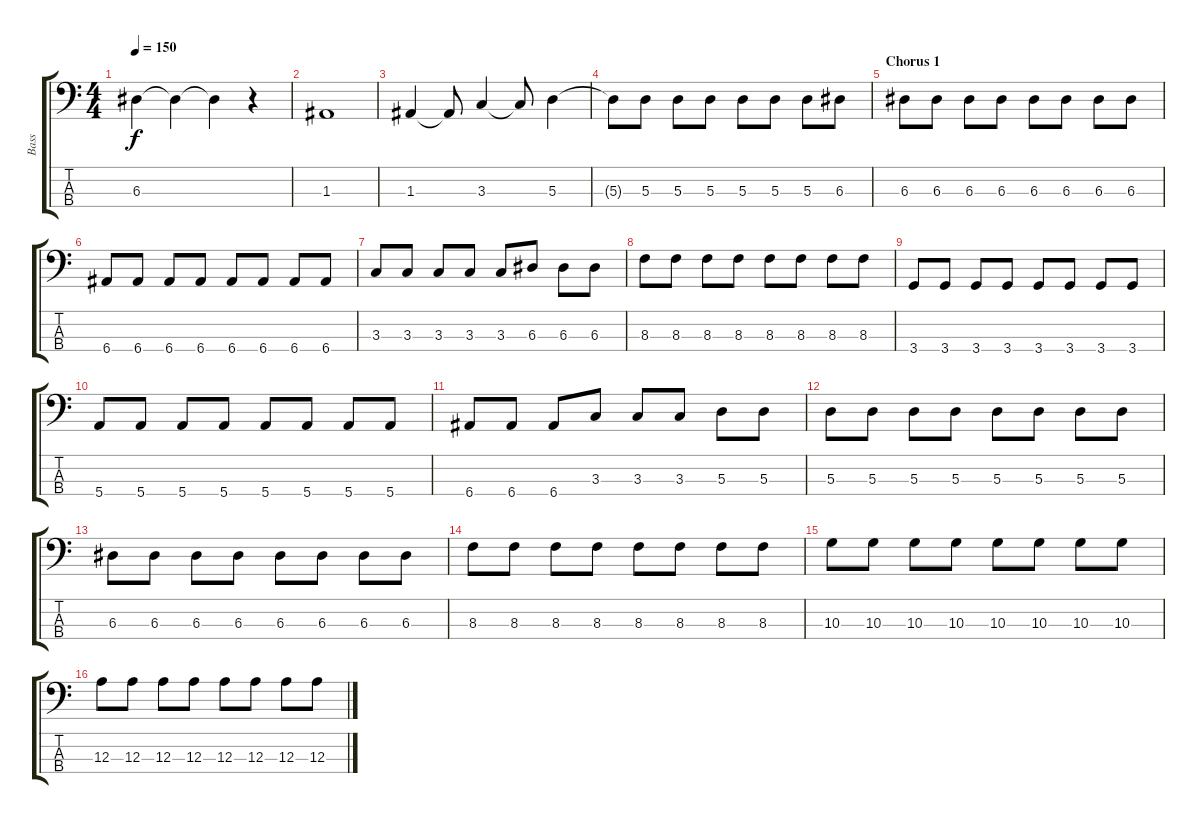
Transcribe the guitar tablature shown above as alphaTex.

\track ("Bass" "Bass") {instrument electricbasspick}
\staff {score tabs}
\tuning (G2 D2 A1 E1) {hide}
\ts (4 4)
\tempo 150
\clef f4
\ks c
6.3.4{dy f} 6.3{t}.4 6.3{t}.4 r.4 |
1.3.1 |
1.3.4 1.3{t}.8 3.3.4 3.3{t}.8 5.3.4 |
5.3{t}.8 5.3.8 5.3.8 5.3.8 5.3.8 5.3.8 5.3.8 6.3.8 |
\section ("" "Chorus 1")
6.3.8 6.3.8 6.3.8 6.3.8 6.3.8 6.3.8 6.3.8 6.3.8 |
6.4.8 6.4.8 6.4.8 6.4.8 6.4.8 6.4.8 6.4.8 6.4.8 |
3.3.8 3.3.8 3.3.8 3.3.8 3.3.8 6.3.8 6.3.8 6.3.8 |
8.3.8 8.3.8 8.3.8 8.3.8 8.3.8 8.3.8 8.3.8 8.3.8 |
3.4.8 3.4.8 3.4.8 3.4.8 3.4.8 3.4.8 3.4.8 3.4.8 |
5.4.8 5.4.8 5.4.8 5.4.8 5.4.8 5.4.8 5.4.8 5.4.8 |
6.4.8 6.4.8 6.4.8 3.3.8 3.3.8 3.3.8 5.3.8 5.3.8 |
5.3.8 5.3.8 5.3.8 5.3.8 5.3.8 5.3.8 5.3.8 5.3.8 |
6.3.8 6.3.8 6.3.8 6.3.8 6.3.8 6.3.8 6.3.8 6.3.8 |
8.3.8 8.3.8 8.3.8 8.3.8 8.3.8 8.3.8 8.3.8 8.3.8 |
10.3.8 10.3.8 10.3.8 10.3.8 10.3.8 10.3.8 10.3.8 10.3.8 |
12.3.8 12.3.8 12.3.8 12.3.8 12.3.8 12.3.8 12.3.8 12.3.8
